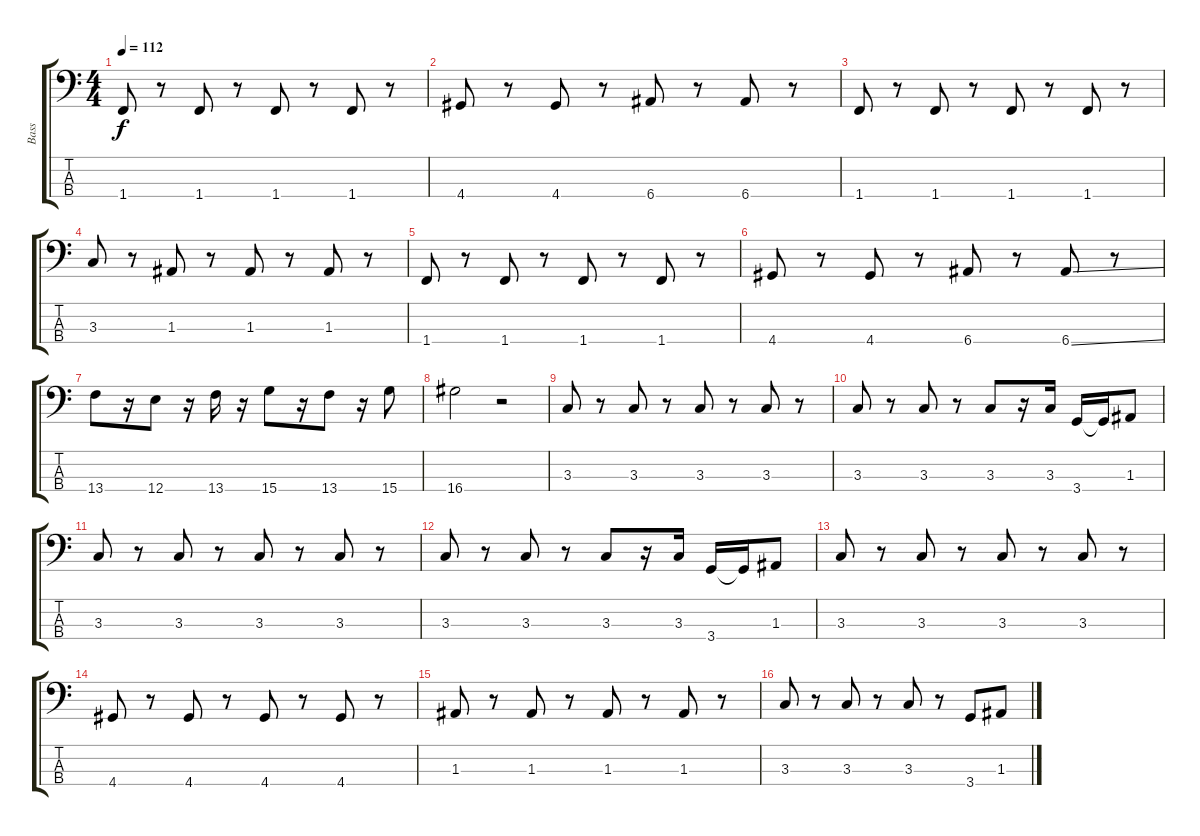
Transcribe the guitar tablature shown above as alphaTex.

\track ("Bass" "Bass") {instrument slapbass1}
\staff {score tabs}
\tuning (G2 D2 A1 E1) {hide}
\ts (4 4)
\tempo 112
\clef f4
\ks c
1.4.8{dy f} r.8 1.4.8 r.8 1.4.8 r.8 1.4.8 r.8 |
4.4.8 r.8 4.4.8 r.8 6.4.8 r.8 6.4.8 r.8 |
1.4.8 r.8 1.4.8 r.8 1.4.8 r.8 1.4.8 r.8 |
3.3.8 r.8 1.3.8 r.8 1.3.8 r.8 1.3.8 r.8 |
1.4.8 r.8 1.4.8 r.8 1.4.8 r.8 1.4.8 r.8 |
4.4.8 r.8 4.4.8 r.8 6.4.8 r.8 6.4{ss}.8 r.8 |
13.4.8 r.16 12.4.8 r.16 13.4.16 r.16 15.4.8 r.16 13.4.8 r.16 15.4.8 |
16.4.2 r.2 |
3.3.8 r.8 3.3.8 r.8 3.3.8 r.8 3.3.8 r.8 |
3.3.8 r.8 3.3.8 r.8 3.3.8 r.16 3.3.16 3.4.16 3.4{t}.16 1.3.8 |
3.3.8 r.8 3.3.8 r.8 3.3.8 r.8 3.3.8 r.8 |
3.3.8 r.8 3.3.8 r.8 3.3.8 r.16 3.3.16 3.4.16 3.4{t}.16 1.3.8 |
3.3.8 r.8 3.3.8 r.8 3.3.8 r.8 3.3.8 r.8 |
4.4.8 r.8 4.4.8 r.8 4.4.8 r.8 4.4.8 r.8 |
1.3.8 r.8 1.3.8 r.8 1.3.8 r.8 1.3.8 r.8 |
3.3.8 r.8 3.3.8 r.8 3.3.8 r.8 3.4.8 1.3.8
